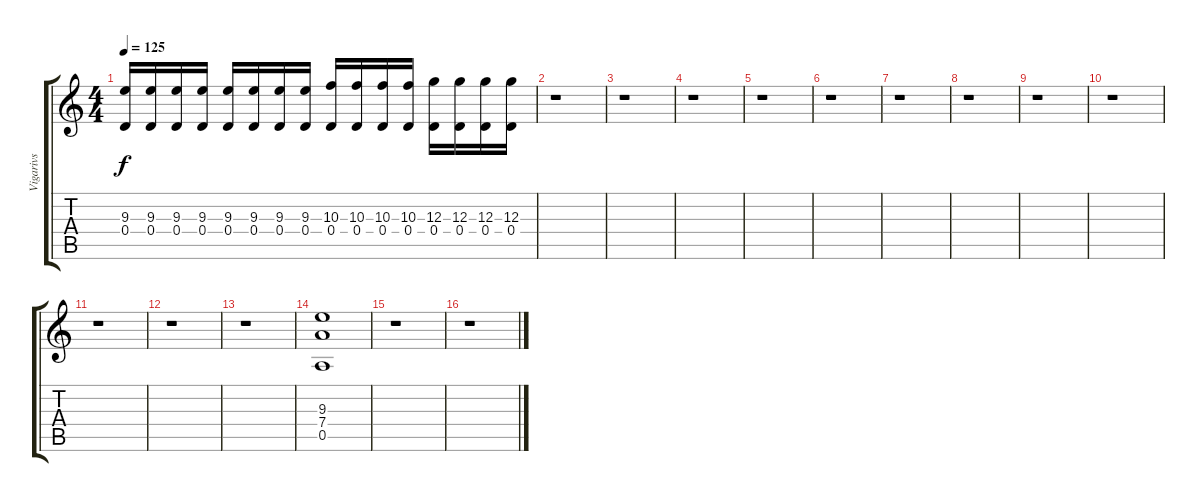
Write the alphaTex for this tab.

\track ("Vigarivs" "Vigarivs") {instrument overdrivenguitar}
\staff {score tabs}
\tuning (E4 B3 G3 D3 A2 E2) {hide}
\ts (4 4)
\tempo 125
\clef g2
\ks c
(9.3 0.4).16{dy f} (9.3 0.4).16 (9.3 0.4).16 (9.3 0.4).16 (9.3 0.4).16 (9.3 0.4).16 (9.3 0.4).16 (9.3 0.4).16 (10.3 0.4).16 (10.3 0.4).16 (10.3 0.4).16 (10.3 0.4).16 (12.3 0.4).16 (12.3 0.4).16 (12.3 0.4).16 (12.3 0.4).16 |
r.1 |
r.1 |
r.1 |
r.1 |
r.1 |
r.1 |
r.1 |
r.1 |
r.1 |
r.1 |
r.1 |
r.1 |
(9.3 7.4 0.5).1 |
r.1 |
r.1
